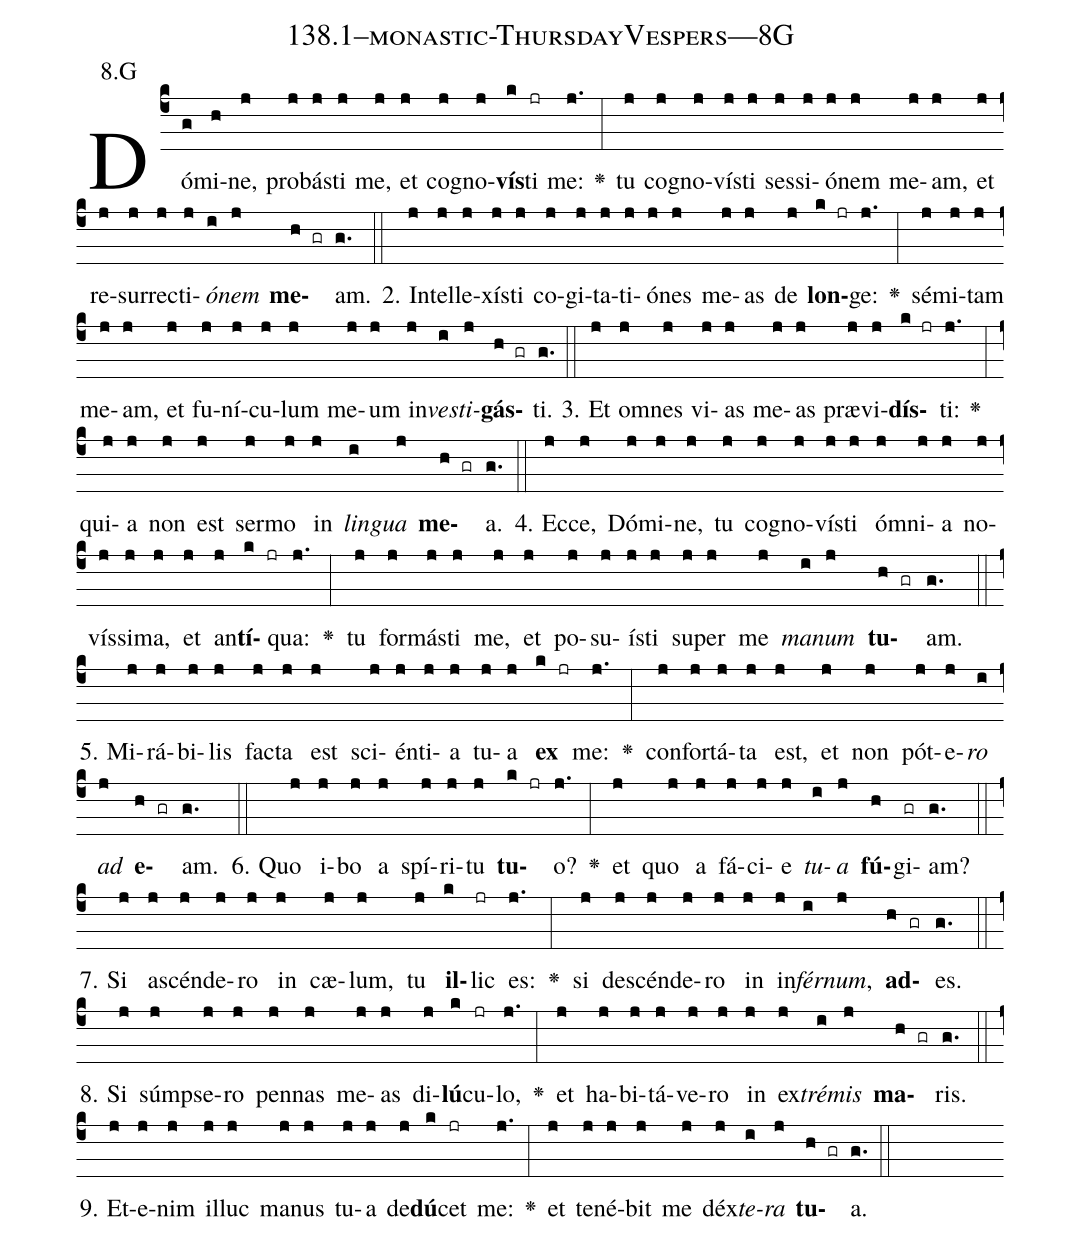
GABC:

name: 138.1--monastic-ThursdayVespers---8G;
annotation: 8.G;
%%
(c4)Dó(g)mi(h)ne,(j) pro(j)bás(j)ti(j) me,(j) et(j) co(j)gno(j)<b>vís</b>(k)ti(jr) me:(j.) <v>\greheightstar</v>(:) tu(j) co(j)gno(j)vís(j)ti(j) ses(j)si(j)ó(j)nem(j) me(j)am,(j) et(j) re(j)sur(j)rec(j)ti(j)<i>ó</i>(i)<i>nem</i>(j) <b>me</b>(h gr)am.(g.) (::)
2. In(j)tel(j)le(j)xís(j)ti(j) co(j)gi(j)ta(j)ti(j)ó(j)nes(j) me(j)as(j) de(j) <b>lon</b>(k jr)ge:(j.) <v>\greheightstar</v>(:) sé(j)mi(j)tam(j) me(j)am,(j) et(j) fu(j)ní(j)cu(j)lum(j) me(j)um(j) in(j)<i>ves</i>(i)<i>ti</i>(j)<b>gás</b>(h gr)ti.(g.) (::)
3. Et(j) om(j)nes(j) vi(j)as(j) me(j)as(j) præ(j)vi(j)<b>dís</b>(k jr)ti:(j.) <v>\greheightstar</v>(:) qui(j)a(j) non(j) est(j) ser(j)mo(j) in(j) <i>lin</i>(i)<i>gua</i>(j) <b>me</b>(h gr)a.(g.) (::)
4. Ec(j)ce,(j) Dó(j)mi(j)ne,(j) tu(j) co(j)gno(j)vís(j)ti(j) óm(j)ni(j)a(j) no(j)vís(j)si(j)ma,(j) et(j) an(j)<b>tí</b>(k jr)qua:(j.) <v>\greheightstar</v>(:) tu(j) for(j)más(j)ti(j) me,(j) et(j) po(j)su(j)ís(j)ti(j) su(j)per(j) me(j) <i>ma</i>(i)<i>num</i>(j) <b>tu</b>(h gr)am.(g.) (::)
5. Mi(j)rá(j)bi(j)lis(j) fac(j)ta(j) est(j) sci(j)én(j)ti(j)a(j) tu(j)a(j) <b>ex</b>(k jr) me:(j.) <v>\greheightstar</v>(:) con(j)for(j)tá(j)ta(j) est,(j) et(j) non(j) pót(j)e(j)<i>ro</i>(i) <i>ad</i>(j) <b>e</b>(h gr)am.(g.) (::)
6. Quo(j) i(j)bo(j) a(j) spí(j)ri(j)tu(j) <b>tu</b>(k jr)o?(j.) <v>\greheightstar</v>(:) et(j) quo(j) a(j) fá(j)ci(j)e(j) <i>tu</i>(i)<i>a</i>(j) <b>fú</b>(h)gi(gr)am?(g.) (::)
7. Si(j) a(j)scén(j)de(j)ro(j) in(j) cæ(j)lum,(j) tu(j) <b>il</b>(k)lic(jr) es:(j.) <v>\greheightstar</v>(:) si(j) de(j)scén(j)de(j)ro(j) in(j) in(j)<i>fér</i>(i)<i>num</i>,(j) <b>ad</b>(h gr)es.(g.) (::)
8. Si(j) súmp(j)se(j)ro(j) pen(j)nas(j) me(j)as(j) di(j)<b>lú</b>(k)cu(jr)lo,(j.) <v>\greheightstar</v>(:) et(j) ha(j)bi(j)tá(j)ve(j)ro(j) in(j) ex(j)<i>tré</i>(i)<i>mis</i>(j) <b>ma</b>(h gr)ris.(g.) (::)
9. Et(j)e(j)nim(j) il(j)luc(j) ma(j)nus(j) tu(j)a(j) de(j)<b>dú</b>(k)cet(jr) me:(j.) <v>\greheightstar</v>(:) et(j) te(j)né(j)bit(j) me(j) déx(j)<i>te</i>(i)<i>ra</i>(j) <b>tu</b>(h gr)a.(g.) (::)
